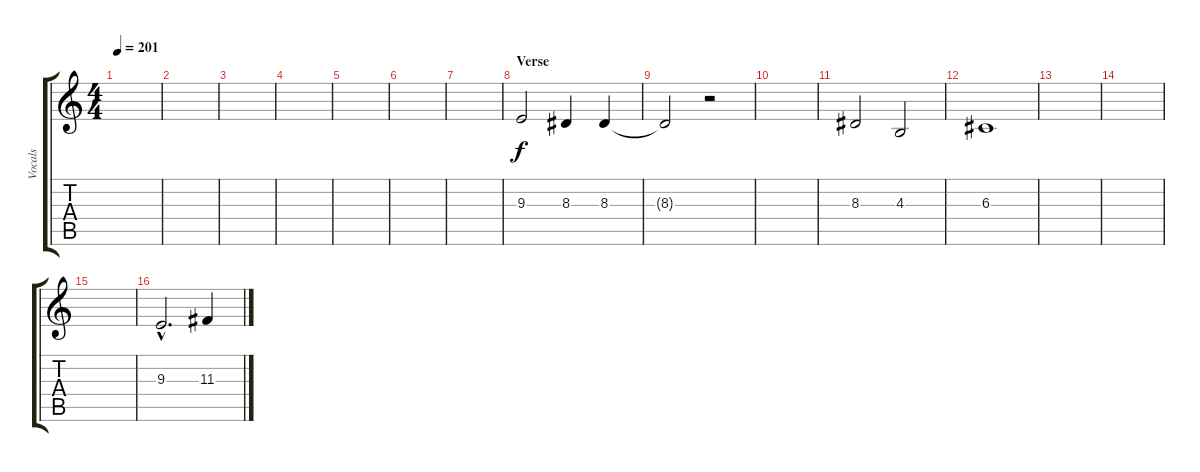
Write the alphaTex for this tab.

\track ("Vocals" "Vocals") {instrument violin}
\staff {score tabs}
\tuning (E4 B3 G3 D3 A2 E2) {hide}
\ts (4 4)
\tempo 201
\clef g2
\ks c
|
|
|
|
|
|
|
\section ("" "Verse")
9.3.2 8.3.4 8.3.4 |
8.3{t}.2 r.2 |
|
8.3.2 4.3.2 |
6.3.1 |
|
|
|
9.3{hac}.2{d} 11.3.4
